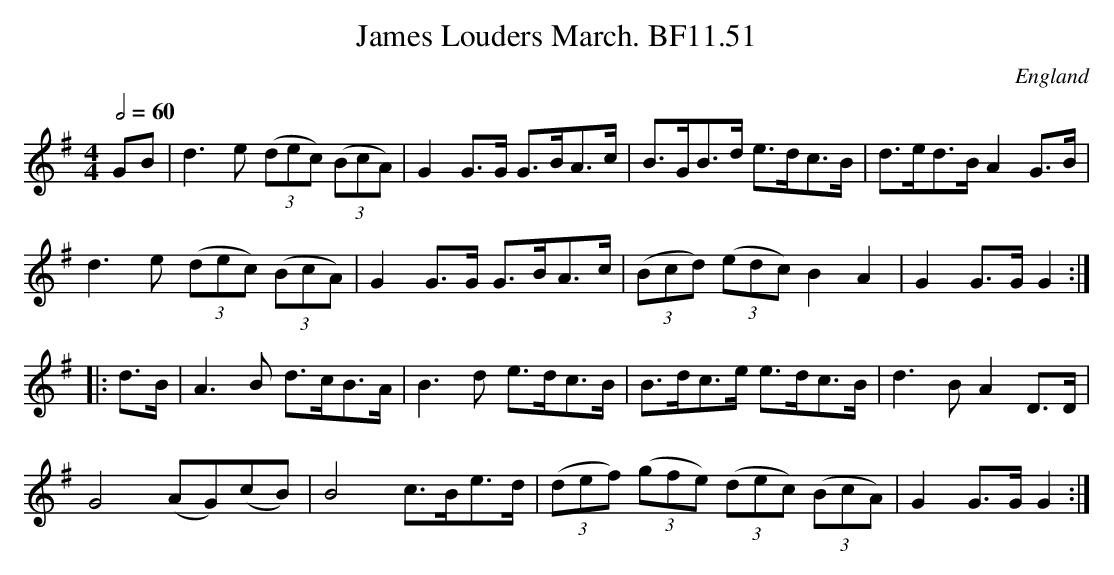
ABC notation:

X:1
T:James Louders March. BF11.51
M:4/4
Q:1/2=60
O:England
notC:Hand of James Lishman
K:G major
GB|d3e ((3dec) ((3BcA)|G2G>G G>BA>c|B>GB>d e>dc>B|d>ed>BA2G>B|!
d3e ((3dec) ((3BcA)|G2G>G G>BA>c| ((3Bcd) ((3edc) B2A2|G2G>GG2:|!
|:d>B|A3B d>cB>A|B3d e>dc>B|B>dc>e e>dc>B|d3BA2D>D|!
G4(AG)(cB)|B4c>Be>d| ((3def) ((3gfe) ((3dec) ((3BcA)|G2G>GG2:|
